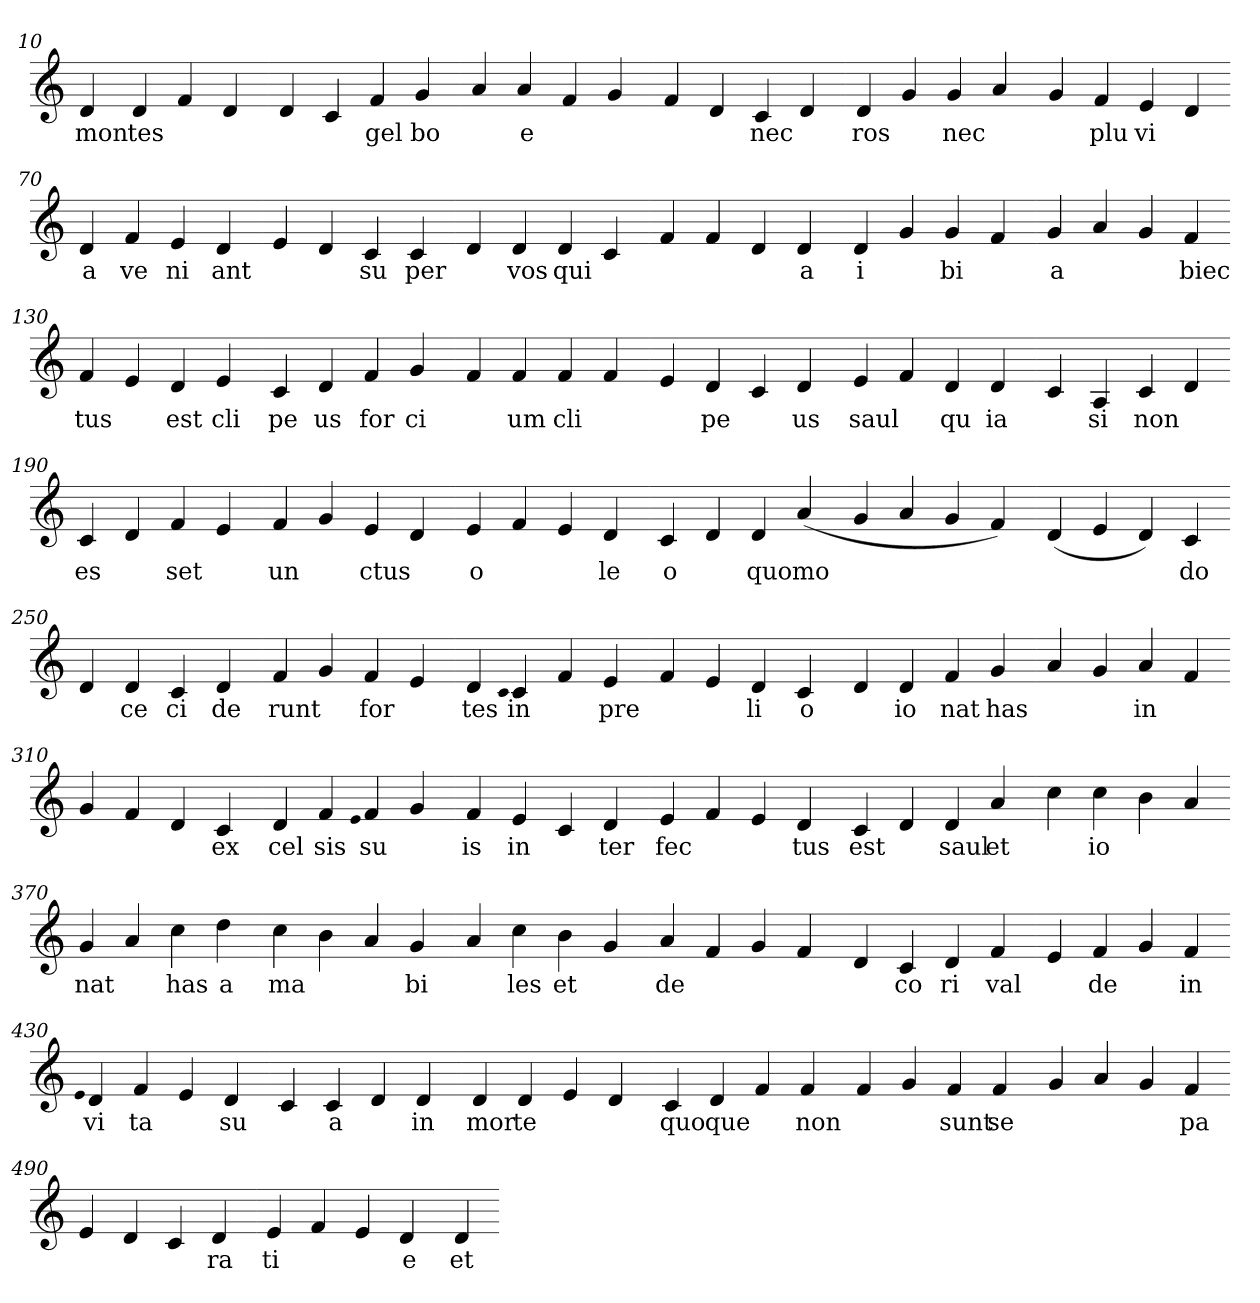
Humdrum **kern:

**kern	**text
*part1	*part1
*staff1	*staff1
*clefG2	*
=10.	=10.
4d	mon
4d	tes
4f	.
4d	.
=20.-	=20.-
4d	.
4c	.
4f	gel
4g	bo
=30.-	=30.-
4a	.
4a	e
4f	.
4g	.
=40.-	=40.-
4f	.
4d	.
4c	nec
4d	.
=50.-	=50.-
4d	ros
4g	.
4g	nec
4a	.
=60.-	=60.-
4g	.
4f	plu
4e	vi
4d	.
=70.-	=70.-
4d	a
4f	ve
4e	ni
4d	ant
=80.-	=80.-
4e	.
4d	.
4c	su
4c	per
=90.-	=90.-
4d	.
4d	vos
4d	qui
4c	.
=100.-	=100.-
4f	.
4f	.
4d	.
4d	a
=110.-	=110.-
4d	i
4g	.
4g	bi
4f	.
=120.-	=120.-
4g	a
4a	.
4g	.
4f	biec
=130.-	=130.-
4f	tus
4e	.
4d	est
4e	cli
=140.-	=140.-
4c	pe
4d	us
4f	for
4g	ci
=150.-	=150.-
4f	.
4f	um
4f	cli
4f	.
=160.-	=160.-
4e	.
4d	pe
4c	.
4d	us
=170.-	=170.-
4e	saul
4f	.
4d	qu
4d	ia
=180.-	=180.-
4c	.
4A	si
4c	non
4d	.
=190.-	=190.-
4c	es
4d	.
4f	set
4e	.
=200.-	=200.-
4f	un
4g	.
4e	ctus
4d	.
=210.-	=210.-
4e	o
4f	.
4e	.
4d	le
=220.-	=220.-
4c	o
4d	.
4d	quo
(>4a	mo
=230.-	=230.-
4g	.
4a	.
4g	.
4f)	.
=240.-	=240.-
(>4d	.
4e	.
4d)	.
4c	do
=250.-	=250.-
4d	.
4d	ce
4c	ci
4d	de
=260.-	=260.-
4f	runt
4g	.
4f	for
4e	.
=270.-	=270.-
4d	tes
qqc	.
4c	in
4f	.
4e	pre
=280.-	=280.-
4f	.
4e	.
4d	li
4c	o
=290.-	=290.-
4d	.
4d	io
4f	nat
4g	has
=300.-	=300.-
4a	.
4g	.
4a	in
4f	.
=310.-	=310.-
4g	.
4f	.
4d	.
4c	ex
=320.-	=320.-
4d	cel
4f	sis
qqe	.
4f	su
4g	.
=330.-	=330.-
4f	is
4e	in
4c	.
4d	ter
=340.-	=340.-
4e	fec
4f	.
4e	.
4d	tus
=350.-	=350.-
4c	est
4d	.
4d	saul
4a	et
=360.-	=360.-
4cc	.
4cc	io
4b	.
4a	.
=370.-	=370.-
4g	nat
4a	.
4cc	has
4dd	a
=380.-	=380.-
4cc	ma
4b	.
4a	.
4g	bi
=390.-	=390.-
4a	.
4cc	les
4b	et
4g	.
=400.-	=400.-
4a	de
4f	.
4g	.
4f	.
=410.-	=410.-
4d	.
4c	co
4d	ri
4f	val
=420.-	=420.-
4e	.
4f	de
4g	.
4f	in
=430.-	=430.-
qqe	.
4d	vi
4f	ta
4e	.
4d	su
=440.-	=440.-
4c	.
4c	a
4d	.
4d	in
=450.-	=450.-
4d	mor
4d	te
4e	.
4d	.
=460.-	=460.-
4c	quo
4d	que
4f	.
4f	non
=470.-	=470.-
4f	.
4g	.
4f	sunt
4f	se
=480.-	=480.-
4g	.
4a	.
4g	.
4f	pa
=490.-	=490.-
4e	.
4d	.
4c	.
4d	ra
=500.-	=500.-
4e	ti
4f	.
4e	.
4d	e
=510.-	=510.-
4d	et
=-	=-
*-	*-
